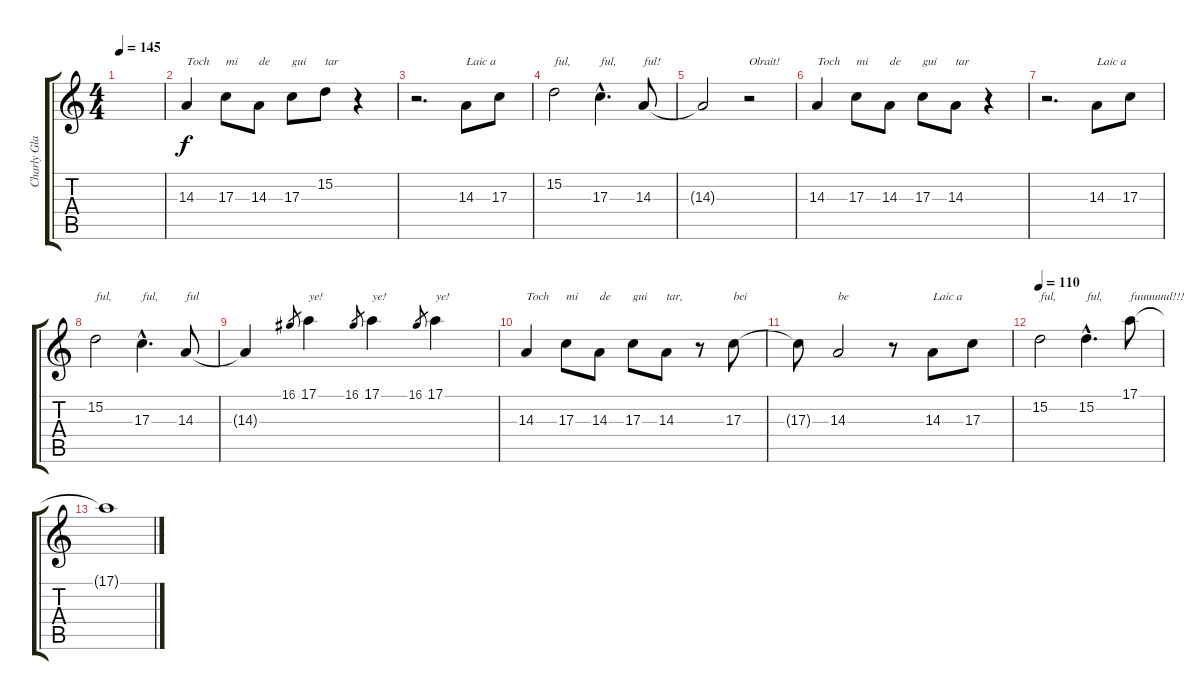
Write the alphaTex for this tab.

\track ("Charly Glamour" "Charly Gla") {instrument bassoon}
\staff {score tabs}
\tuning (E4 B3 G3 D3 A2 E2) {hide}
\ts (4 4)
\tempo 145
\clef g2
\ks c
|
14.3.4{txt "Toch"} 17.3.8{txt "mi"} 14.3.8{txt "de"} 17.3.8{txt "gui"} 15.2.8{txt "tar"} r.4 |
r.2{d} 14.3.8{txt "Laic a"} 17.3.8 |
15.2.2{txt "ful,"} 17.3{hac}.4{d txt "ful,"} 14.3.8{txt "ful!"} |
14.3{t}.2 r.2{txt "Olrait!"} |
14.3.4{txt "Toch"} 17.3.8{txt "mi"} 14.3.8{txt "de"} 17.3.8{txt "gui"} 14.3.8{txt "tar"} r.4 |
r.2{d} 14.3.8{txt "Laic a"} 17.3.8 |
15.2.2{txt "ful,"} 17.3{hac}.4{d txt "ful,"} 14.3.8{txt "ful"} |
14.3{t}.4 16.1.8{gr} 17.1.4{txt "ye!"} 16.1.8{gr} 17.1.4{txt "ye!"} 16.1.8{gr} 17.1.4{txt "ye!"} |
14.3.4{txt "Toch"} 17.3.8{txt "mi"} 14.3.8{txt "de"} 17.3.8{txt "gui"} 14.3.8{txt "tar,"} r.8 17.3.8{txt "bei"} |
17.3{t}.8 14.3.2{txt "be"} r.8 14.3.8{txt "Laic a"} 17.3.8 |
\tempo 110
15.2.2{txt "ful,"} 15.2{hac}.4{d txt "ful,"} 17.1.8{txt "fuuuuuul!!!"} |
17.1{t}.1
